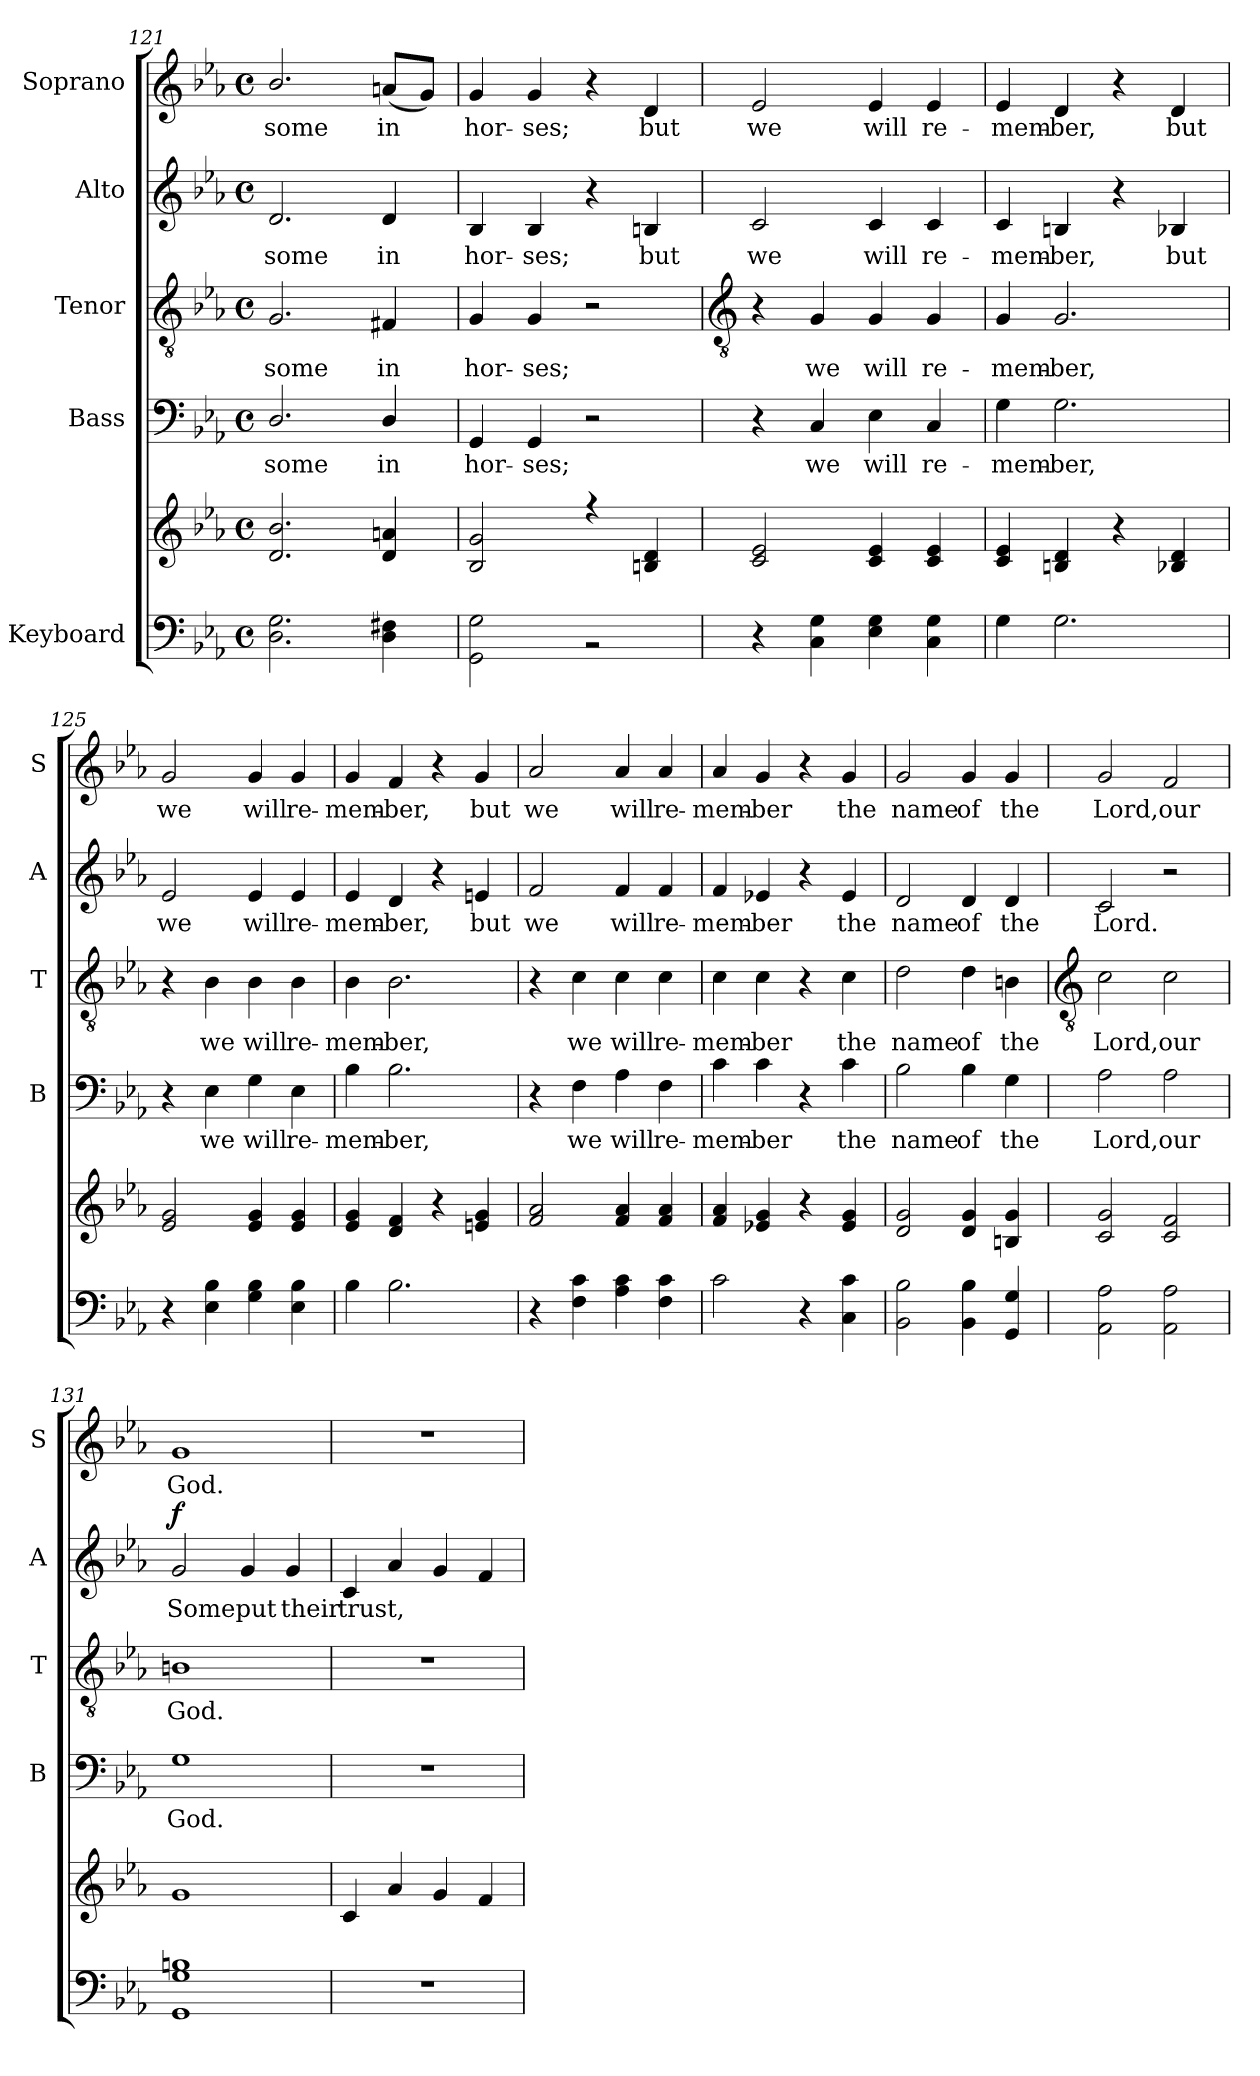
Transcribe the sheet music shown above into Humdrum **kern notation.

**kern	**kern	**kern	**text	**kern	**text	**kern	**text	**dynam	**kern	**text
*part5	*part5	*part4	*part4	*part3	*part3	*part2	*part2	*part2	*part1	*part1
*staff6	*staff5	*staff4	*staff4	*staff3	*staff3	*staff2	*staff2	*staff2	*staff1	*staff1
*I"Keyboard	*	*I"Bass	*	*I"Tenor	*	*I"Alto	*	*	*I"Soprano	*
*	*	*I'B	*	*I'T	*	*I'A	*	*	*I'S	*
*clefF4	*clefG2	*clefF4	*	*clefGv2	*	*clefG2	*	*	*clefG2	*
*k[b-e-a-]	*k[b-e-a-]	*k[b-e-a-]	*	*k[b-e-a-]	*	*k[b-e-a-]	*	*	*k[b-e-a-]	*
*E-:	*E-:	*E-:	*	*E-:	*	*E-:	*	*	*E-:	*
*M4/4	*M4/4	*M4/4	*	*M4/4	*	*M4/4	*	*	*M4/4	*
*met(c)	*met(c)	*met(c)	*	*met(c)	*	*met(c)	*	*	*met(c)	*
=121	=121	=121	=121	=121	=121	=121	=121	=121	=121	=121
*^	*^	*	*	*	*	*	*	*	*	*
!	!	!	!	!	!LO:LY:b	!	!LO:LY:b	!	!LO:LY:b	!	!	!LO:LY:b
1ryy	2.D\ 2.G\	2.d/ 2.b-/	1ryy	2.D/	some	2.G	some	2.d	some	.	2.b-/	some
!	!	!	!	!	!LO:LY:b	!	!LO:LY:b	!	!LO:LY:b	!	!	!LO:LY:b
.	4D\ 4F#X\	4d/ 4an/	.	4D/	in	4F#X	in	4d	in	.	(<8anL	in
.	.	.	.	.	.	.	.	.	.	.	8gJ)	.
=122	=122	=122	=122	=122	=122	=122	=122	=122	=122	=122	=122	=122
!	!	!	!	!	!LO:LY:b	!	!LO:LY:b	!	!LO:LY:b	!	!	!LO:LY:b
1ryy	2GG\ 2G\	2B-/ 2g/	1ryy	4GG	hor-	4G	hor-	4B-	hor-	.	4g	hor-
!	!	!	!	!	!LO:LY:b	!	!LO:LY:b	!	!LO:LY:b	!	!	!LO:LY:b
.	.	.	.	4GG	-ses;	4G	-ses;	4B-	-ses;	.	4g	-ses;
.	2r	4r	.	2r	.	2r	.	4r	.	.	4r	.
!	!	!	!	!	!	!	!	!	!LO:LY:b	!	!	!LO:LY:b
.	.	4Bn/ 4d/	.	.	.	.	.	4Bn	but	.	4d	but
*v	*v	*	*	*	*	*	*	*	*	*	*	*
*	*v	*v	*	*	*	*	*	*	*	*	*
!!LO:LB:g=z
=123	=123	=123	=123	=123	=123	=123	=123	=123	=123	=123
*	*	*	*	*clefGv2	*	*	*	*	*	*
!	!	!	!	!	!	!	!LO:LY:b	!	!	!LO:LY:b
4r	2c 2e-	4r	.	4r	.	2c	we	.	2e-	we
!	!	!	!LO:LY:b	!	!LO:LY:b	!	!	!	!	!
4C 4G	.	4C	we	4G	we	.	.	.	.	.
!	!	!	!LO:LY:b	!	!LO:LY:b	!	!LO:LY:b	!	!	!LO:LY:b
4E- 4G	4c 4e-	4E-	will	4G	will	4c	will	.	4e-	will
!	!	!	!LO:LY:b	!	!LO:LY:b	!	!LO:LY:b	!	!	!LO:LY:b
4C 4G	4c 4e-	4C	re-	4G	re-	4c	re-	.	4e-	re-
=124	=124	=124	=124	=124	=124	=124	=124	=124	=124	=124
!	!	!	!LO:LY:b	!	!LO:LY:b	!	!LO:LY:b	!	!	!LO:LY:b
4G	4c 4e-	4G	-mem-	4G	-mem-	4c	-mem-	.	4e-	-mem-
!	!	!	!LO:LY:b	!	!LO:LY:b	!	!LO:LY:b	!	!	!LO:LY:b
2.G	4Bn 4d	2.G	-ber,	2.G	-ber,	4Bn	-ber,	.	4d	-ber,
.	4r	.	.	.	.	4r	.	.	4r	.
!	!	!	!	!	!	!	!LO:LY:b	!	!	!LO:LY:b
.	4B-X 4d	.	.	.	.	4B-X	but	.	4d	but
=125	=125	=125	=125	=125	=125	=125	=125	=125	=125	=125
!	!	!	!	!	!	!	!LO:LY:b	!	!	!LO:LY:b
4r	2e- 2g	4r	.	4r	.	2e-	we	.	2g	we
!	!	!	!LO:LY:b	!	!LO:LY:b	!	!	!	!	!
4E- 4B-	.	4E-	we	4B-	we	.	.	.	.	.
!	!	!	!LO:LY:b	!	!LO:LY:b	!	!LO:LY:b	!	!	!LO:LY:b
4G 4B-	4e- 4g	4G	will	4B-	will	4e-	will	.	4g	will
!	!	!	!LO:LY:b	!	!LO:LY:b	!	!LO:LY:b	!	!	!LO:LY:b
4E- 4B-	4e- 4g	4E-	re-	4B-	re-	4e-	re-	.	4g	re-
=126	=126	=126	=126	=126	=126	=126	=126	=126	=126	=126
!	!	!	!LO:LY:b	!	!LO:LY:b	!	!LO:LY:b	!	!	!LO:LY:b
4B-	4e- 4g	4B-	-mem-	4B-	-mem-	4e-	-mem-	.	4g	-mem-
!	!	!	!LO:LY:b	!	!LO:LY:b	!	!LO:LY:b	!	!	!LO:LY:b
2.B-	4d 4f	2.B-	-ber,	2.B-	-ber,	4d	-ber,	.	4f	-ber,
.	4r	.	.	.	.	4r	.	.	4r	.
!	!	!	!	!	!	!	!LO:LY:b	!	!	!LO:LY:b
.	4en 4g	.	.	.	.	4en	but	.	4g	but
=127	=127	=127	=127	=127	=127	=127	=127	=127	=127	=127
!	!	!	!	!	!	!	!LO:LY:b	!	!	!LO:LY:b
4r	2f 2a-	4r	.	4r	.	2f	we	.	2a-	we
!	!	!	!LO:LY:b	!	!LO:LY:b	!	!	!	!	!
4F 4c	.	4F	we	4c	we	.	.	.	.	.
!	!	!	!LO:LY:b	!	!LO:LY:b	!	!LO:LY:b	!	!	!LO:LY:b
4A- 4c	4f 4a-	4A-	will	4c	will	4f	will	.	4a-	will
!	!	!	!LO:LY:b	!	!LO:LY:b	!	!LO:LY:b	!	!	!LO:LY:b
4F 4c	4f 4a-	4F	re-	4c	re-	4f	re-	.	4a-	re-
=128	=128	=128	=128	=128	=128	=128	=128	=128	=128	=128
!	!	!	!LO:LY:b	!	!LO:LY:b	!	!LO:LY:b	!	!	!LO:LY:b
2c	4f 4a-	4c	-mem-	4c	-mem-	4f	-mem-	.	4a-	-mem-
!	!	!	!LO:LY:b	!	!LO:LY:b	!	!LO:LY:b	!	!	!LO:LY:b
.	4e-X 4g	4c	-ber	4c	-ber	4e-X	-ber	.	4g	-ber
4r	4r	4r	.	4r	.	4r	.	.	4r	.
!	!	!	!LO:LY:b	!	!LO:LY:b	!	!LO:LY:b	!	!	!LO:LY:b
4C 4c	4e- 4g	4c	the	4c	the	4e-	the	.	4g	the
=129	=129	=129	=129	=129	=129	=129	=129	=129	=129	=129
!	!	!	!LO:LY:b	!	!LO:LY:b	!	!LO:LY:b	!	!	!LO:LY:b
2BB- 2B-	2d 2g	2B-	name	2d	name	2d	name	.	2g	name
!	!	!	!LO:LY:b	!	!LO:LY:b	!	!LO:LY:b	!	!	!LO:LY:b
4BB- 4B-	4d 4g	4B-	of	4d	of	4d	of	.	4g	of
!	!	!	!LO:LY:b	!	!LO:LY:b	!	!LO:LY:b	!	!	!LO:LY:b
4GG 4G	4Bn 4g	4G	the	4Bn	the	4d	the	.	4g	the
!!LO:LB:g=z
=130	=130	=130	=130	=130	=130	=130	=130	=130	=130	=130
*	*	*	*	*clefGv2	*	*	*	*	*	*
*	*^	*	*	*	*	*	*	*	*	*
!	!	!	!	!LO:LY:b	!	!LO:LY:b	!	!LO:LY:b	!	!	!LO:LY:b
2AA- 2A-	2c 2g	1ryy	2A-	Lord,	2c	Lord,	2c	Lord.	.	2g	Lord,
!	!	!	!	!LO:LY:b	!	!LO:LY:b	!	!	!	!	!LO:LY:b
2AA- 2A-	2c 2f	.	2A-	our	2c	our	2r	.	.	2f	our
=131	=131	=131	=131	=131	=131	=131	=131	=131	=131	=131	=131
!	!	!	!	!LO:LY:b	!	!LO:LY:b	!	!LO:LY:b	!LO:DY:b	!	!LO:LY:b
1GG 1G 1Bn	1g	1ryy	1G	God.	1Bn	God.	2g	Some	f	1g	God.
!	!	!	!	!	!	!	!	!LO:LY:b	!	!	!
.	.	.	.	.	.	.	4g	put	.	.	.
!	!	!	!	!	!	!	!	!LO:LY:b	!	!	!
.	.	.	.	.	.	.	4g	their	.	.	.
=132	=132	=132	=132	=132	=132	=132	=132	=132	=132	=132	=132
!	!	!	!	!	!	!	!	!LO:LY:b	!	!	!
1r	4c	1ryy	1r	.	1r	.	4c	trust,	.	1r	.
.	4a-	.	.	.	.	.	4a-	.	.	.	.
.	4g	.	.	.	.	.	4g	.	.	.	.
.	4f	.	.	.	.	.	4f	.	.	.	.
*	*v	*v	*	*	*	*	*	*	*	*	*
=	=	=	=	=	=	=	=	=	=	=
*-	*-	*-	*-	*-	*-	*-	*-	*-	*-	*-
